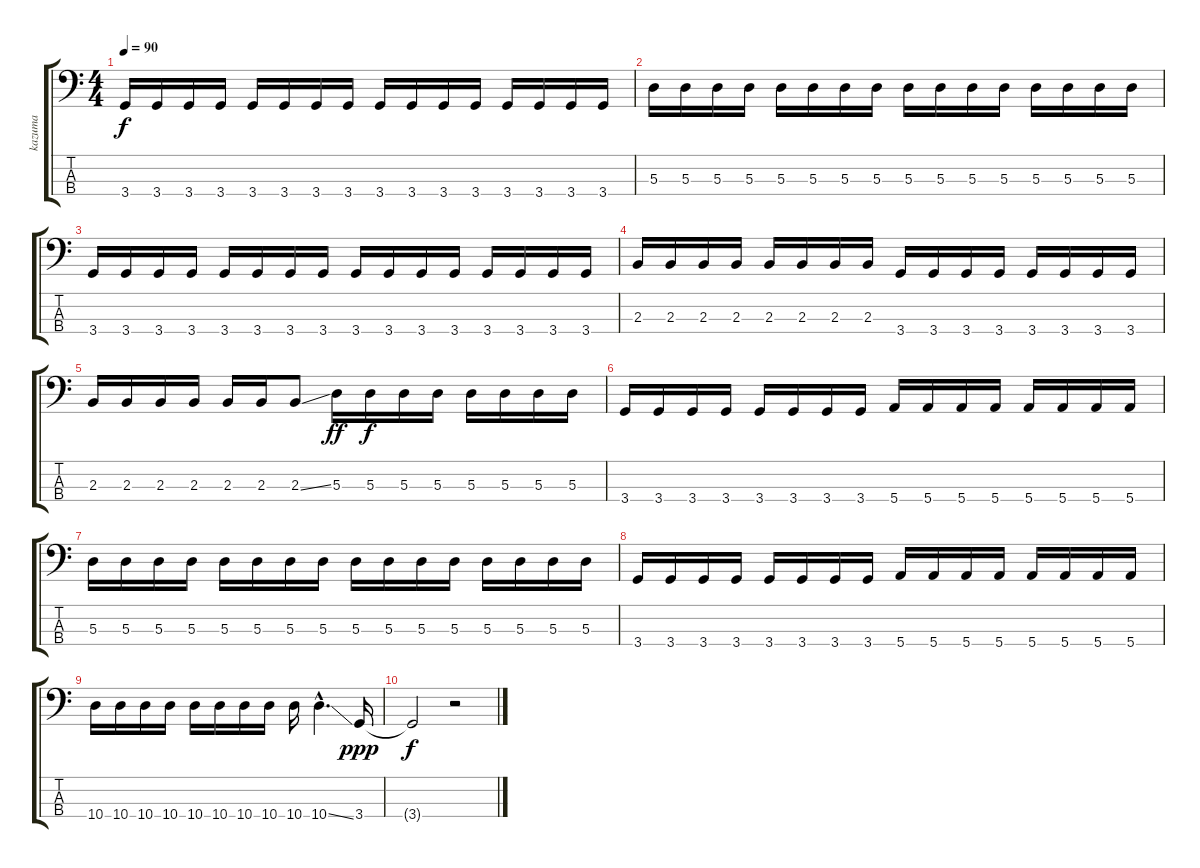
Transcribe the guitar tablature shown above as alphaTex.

\track ("kazuma" "kazuma") {instrument electricbassfinger}
\staff {score tabs}
\tuning (G2 D2 A1 E1) {hide}
\ts (4 4)
\tempo 90
\clef f4
\ks c
3.4.16{dy f} 3.4.16 3.4.16 3.4.16 3.4.16 3.4.16 3.4.16 3.4.16 3.4.16 3.4.16 3.4.16 3.4.16 3.4.16 3.4.16 3.4.16 3.4.16 |
5.3.16 5.3.16 5.3.16 5.3.16 5.3.16 5.3.16 5.3.16 5.3.16 5.3.16 5.3.16 5.3.16 5.3.16 5.3.16 5.3.16 5.3.16 5.3.16 |
3.4.16 3.4.16 3.4.16 3.4.16 3.4.16 3.4.16 3.4.16 3.4.16 3.4.16 3.4.16 3.4.16 3.4.16 3.4.16 3.4.16 3.4.16 3.4.16 |
2.3.16 2.3.16 2.3.16 2.3.16 2.3.16 2.3.16 2.3.16 2.3.16 3.4.16 3.4.16 3.4.16 3.4.16 3.4.16 3.4.16 3.4.16 3.4.16 |
2.3.16 2.3.16 2.3.16 2.3.16 2.3.16 2.3.16 2.3{ss}.8 5.3.16{dy ff} 5.3.16{dy f} 5.3.16 5.3.16 5.3.16 5.3.16 5.3.16 5.3.16 |
3.4.16 3.4.16 3.4.16 3.4.16 3.4.16 3.4.16 3.4.16 3.4.16 5.4.16 5.4.16 5.4.16 5.4.16 5.4.16 5.4.16 5.4.16 5.4.16 |
5.3.16 5.3.16 5.3.16 5.3.16 5.3.16 5.3.16 5.3.16 5.3.16 5.3.16 5.3.16 5.3.16 5.3.16 5.3.16 5.3.16 5.3.16 5.3.16 |
3.4.16 3.4.16 3.4.16 3.4.16 3.4.16 3.4.16 3.4.16 3.4.16 5.4.16 5.4.16 5.4.16 5.4.16 5.4.16 5.4.16 5.4.16 5.4.16 |
10.4.16 10.4.16 10.4.16 10.4.16 10.4.16 10.4.16 10.4.16 10.4.16 10.4.16 10.4{ss hac}.4{d} 3.4.16{dy ppp} |
3.4{t}.2{dy f} r.2
